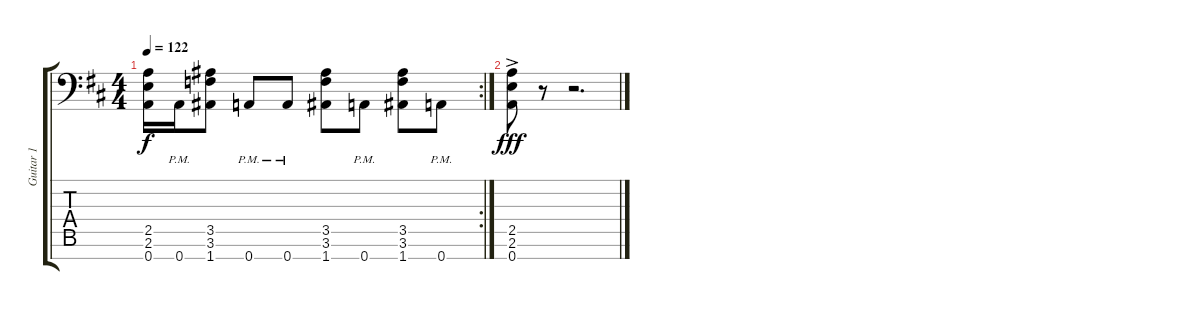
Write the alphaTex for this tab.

\track ("Guitar 1" "Guitar 1") {instrument distortionguitar}
\staff {score tabs}
\tuning (D4 A3 F3 C3 G2 D2 A1) {hide}
\rc 2
\ts (4 4)
\tempo 122
\clef f4
\ks bminor
(2.5{t} 2.6{t} 0.7{t}).16{dy f} 0.7{pm}.16 (3.5 3.6 1.7).8 0.7{pm}.8 0.7{pm}.8 (3.5 3.6 1.7).8 0.7{pm}.8 (3.5 3.6 1.7).8 0.7{pm}.8 |
(2.5 2.6 0.7{ac}).8{dy fff} r.8 r.2{d}
